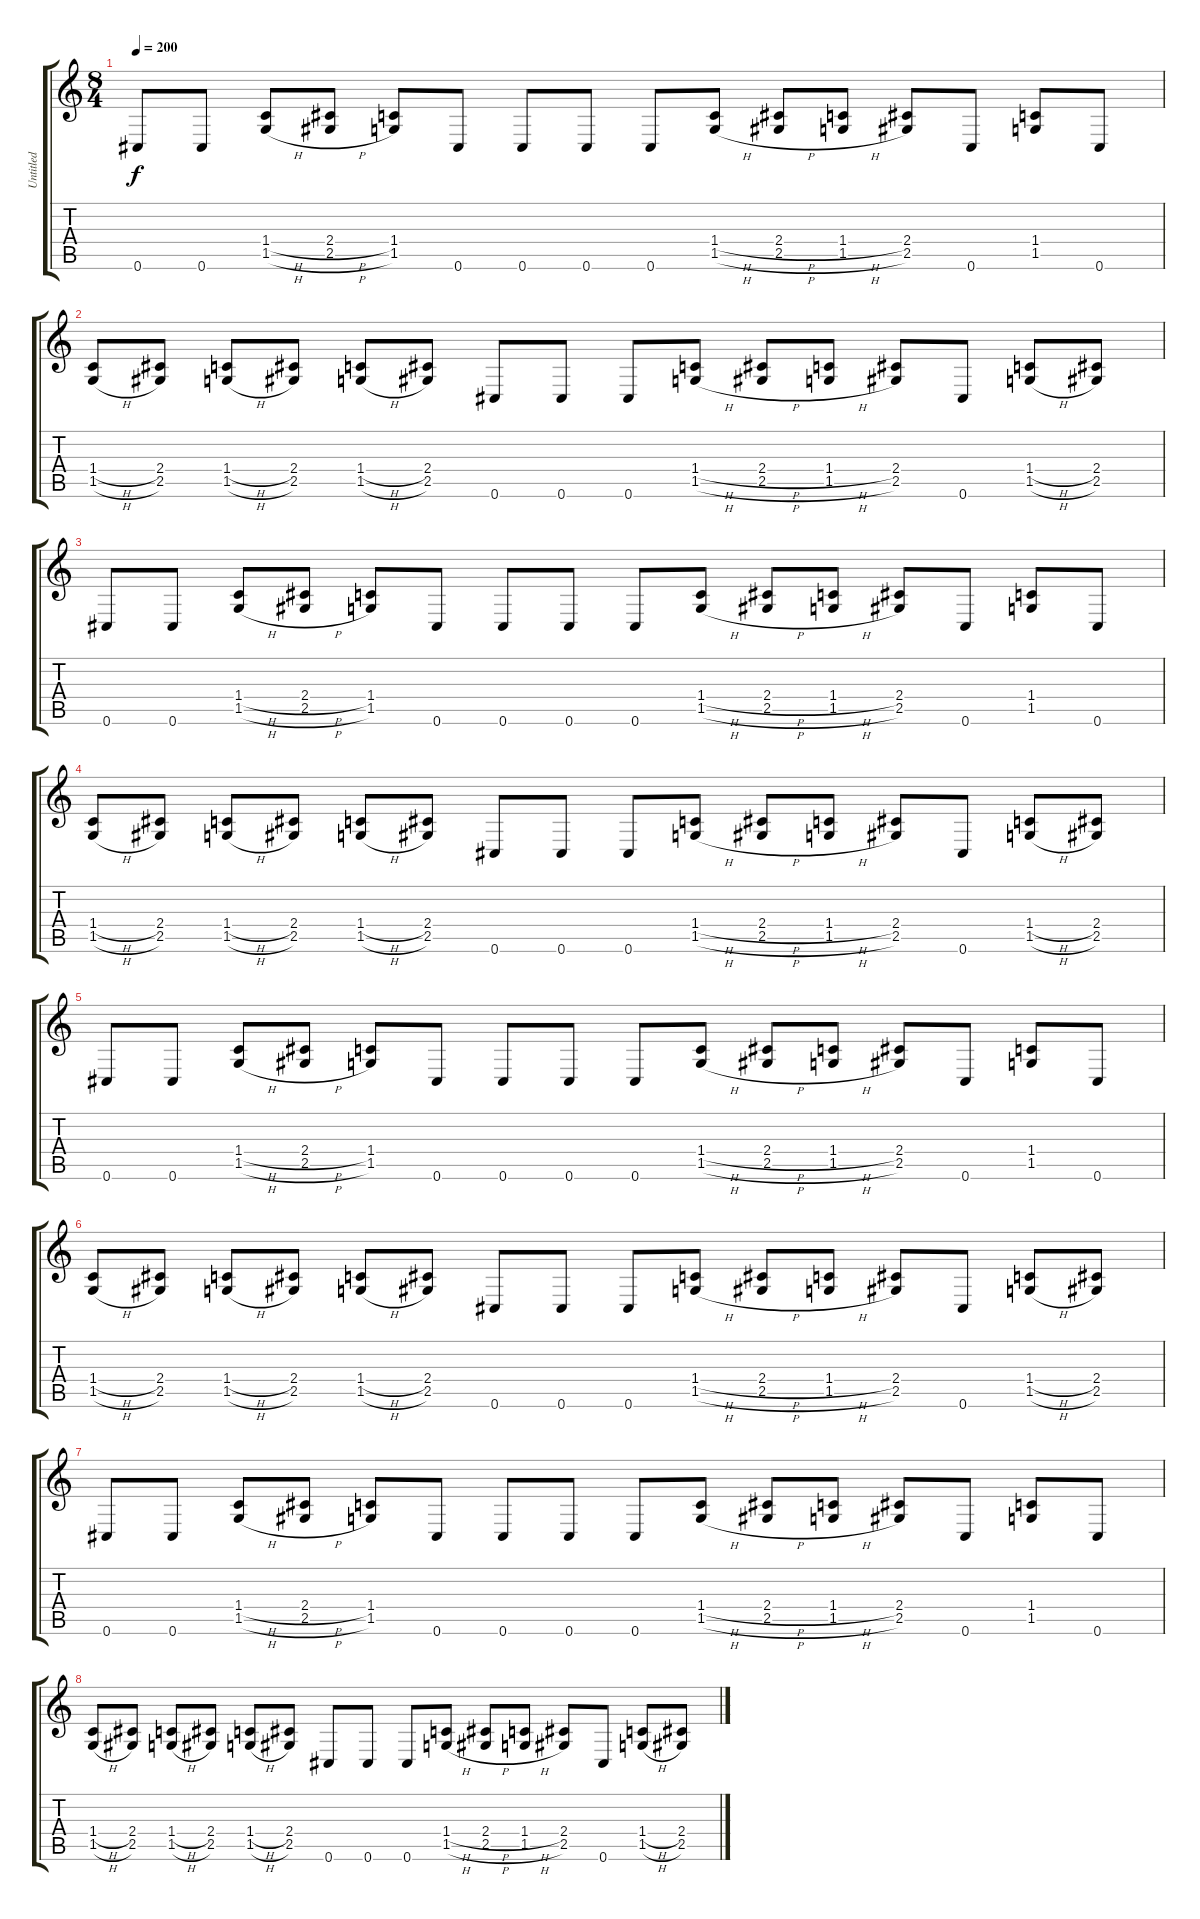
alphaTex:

\track ("Untitled" "Untitled") {instrument overdrivenguitar}
\staff {score tabs}
\tuning (Db4 Ab3 E3 B2 Gb2 Db2) {hide}
\ts (8 4)
\tempo 200
\clef g2
\ks c
0.6.8{dy f} 0.6.8 (1.4{h} 1.5{h}).8 (2.4{h} 2.5{h}).8 (1.4 1.5).8 0.6.8 0.6.8 0.6.8 0.6.8 (1.4{h} 1.5{h}).8 (2.4{h} 2.5{h}).8 (1.4{h} 1.5{h}).8 (2.4 2.5).8 0.6.8 (1.4 1.5).8 0.6.8 |
(1.4{h} 1.5{h}).8 (2.4 2.5).8 (1.4{h} 1.5{h}).8 (2.4 2.5).8 (1.4{h} 1.5{h}).8 (2.4 2.5).8 0.6.8 0.6.8 0.6.8 (1.4{h} 1.5{h}).8 (2.4{h} 2.5{h}).8 (1.4{h} 1.5{h}).8 (2.4 2.5).8 0.6.8 (1.4{h} 1.5{h}).8 (2.4 2.5).8 |
0.6.8 0.6.8 (1.4{h} 1.5{h}).8 (2.4{h} 2.5{h}).8 (1.4 1.5).8 0.6.8 0.6.8 0.6.8 0.6.8 (1.4{h} 1.5{h}).8 (2.4{h} 2.5{h}).8 (1.4{h} 1.5{h}).8 (2.4 2.5).8 0.6.8 (1.4 1.5).8 0.6.8 |
(1.4{h} 1.5{h}).8 (2.4 2.5).8 (1.4{h} 1.5{h}).8 (2.4 2.5).8 (1.4{h} 1.5{h}).8 (2.4 2.5).8 0.6.8 0.6.8 0.6.8 (1.4{h} 1.5{h}).8 (2.4{h} 2.5{h}).8 (1.4{h} 1.5{h}).8 (2.4 2.5).8 0.6.8 (1.4{h} 1.5{h}).8 (2.4 2.5).8 |
0.6.8 0.6.8 (1.4{h} 1.5{h}).8 (2.4{h} 2.5{h}).8 (1.4 1.5).8 0.6.8 0.6.8 0.6.8 0.6.8 (1.4{h} 1.5{h}).8 (2.4{h} 2.5{h}).8 (1.4{h} 1.5{h}).8 (2.4 2.5).8 0.6.8 (1.4 1.5).8 0.6.8 |
(1.4{h} 1.5{h}).8 (2.4 2.5).8 (1.4{h} 1.5{h}).8 (2.4 2.5).8 (1.4{h} 1.5{h}).8 (2.4 2.5).8 0.6.8 0.6.8 0.6.8 (1.4{h} 1.5{h}).8 (2.4{h} 2.5{h}).8 (1.4{h} 1.5{h}).8 (2.4 2.5).8 0.6.8 (1.4{h} 1.5{h}).8 (2.4 2.5).8 |
0.6.8 0.6.8 (1.4{h} 1.5{h}).8 (2.4{h} 2.5{h}).8 (1.4 1.5).8 0.6.8 0.6.8 0.6.8 0.6.8 (1.4{h} 1.5{h}).8 (2.4{h} 2.5{h}).8 (1.4{h} 1.5{h}).8 (2.4 2.5).8 0.6.8 (1.4 1.5).8 0.6.8 |
(1.4{h} 1.5{h}).8 (2.4 2.5).8 (1.4{h} 1.5{h}).8 (2.4 2.5).8 (1.4{h} 1.5{h}).8 (2.4 2.5).8 0.6.8 0.6.8 0.6.8 (1.4{h} 1.5{h}).8 (2.4{h} 2.5{h}).8 (1.4{h} 1.5{h}).8 (2.4 2.5).8 0.6.8 (1.4{h} 1.5{h}).8 (2.4 2.5).8
